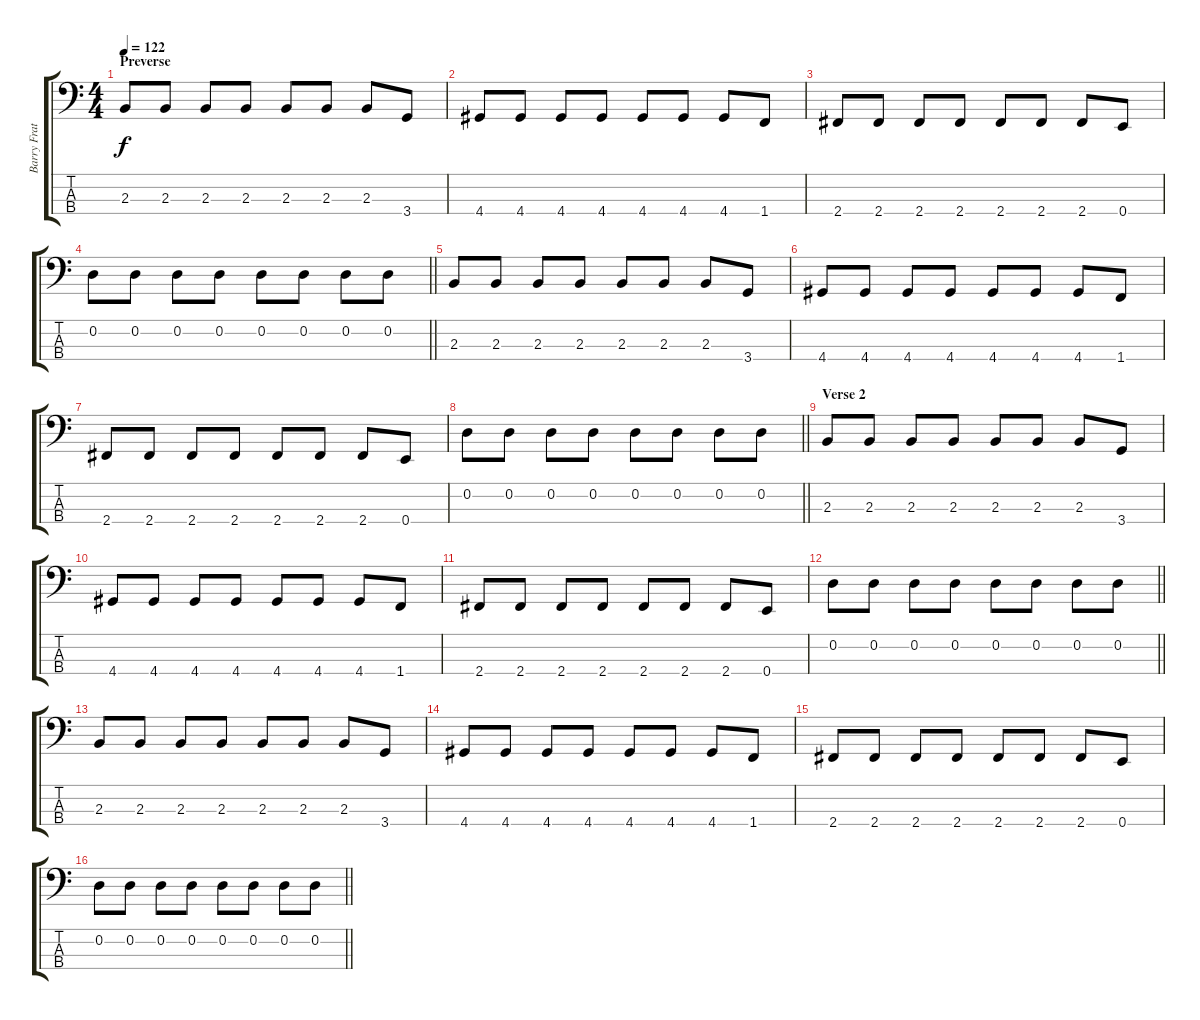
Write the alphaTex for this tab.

\track ("Barry Fratelli" "Barry Frat") {instrument electricbassfinger}
\staff {score tabs}
\tuning (G2 D2 A1 E1) {hide}
\ts (4 4)
\section ("" "Preverse")
\tempo 122
\clef f4
\ks c
2.3.8{dy f} 2.3.8 2.3.8 2.3.8 2.3.8 2.3.8 2.3.8 3.4.8 |
4.4.8 4.4.8 4.4.8 4.4.8 4.4.8 4.4.8 4.4.8 1.4.8 |
2.4.8 2.4.8 2.4.8 2.4.8 2.4.8 2.4.8 2.4.8 0.4.8 |
\barLineRight lightlight
0.2.8 0.2.8 0.2.8 0.2.8 0.2.8 0.2.8 0.2.8 0.2.8 |
2.3.8 2.3.8 2.3.8 2.3.8 2.3.8 2.3.8 2.3.8 3.4.8 |
4.4.8 4.4.8 4.4.8 4.4.8 4.4.8 4.4.8 4.4.8 1.4.8 |
2.4.8 2.4.8 2.4.8 2.4.8 2.4.8 2.4.8 2.4.8 0.4.8 |
\barLineRight lightlight
0.2.8 0.2.8 0.2.8 0.2.8 0.2.8 0.2.8 0.2.8 0.2.8 |
\section ("" "Verse 2")
2.3.8 2.3.8 2.3.8 2.3.8 2.3.8 2.3.8 2.3.8 3.4.8 |
4.4.8 4.4.8 4.4.8 4.4.8 4.4.8 4.4.8 4.4.8 1.4.8 |
2.4.8 2.4.8 2.4.8 2.4.8 2.4.8 2.4.8 2.4.8 0.4.8 |
\barLineRight lightlight
0.2.8 0.2.8 0.2.8 0.2.8 0.2.8 0.2.8 0.2.8 0.2.8 |
2.3.8 2.3.8 2.3.8 2.3.8 2.3.8 2.3.8 2.3.8 3.4.8 |
4.4.8 4.4.8 4.4.8 4.4.8 4.4.8 4.4.8 4.4.8 1.4.8 |
2.4.8 2.4.8 2.4.8 2.4.8 2.4.8 2.4.8 2.4.8 0.4.8 |
\barLineRight lightlight
0.2.8 0.2.8 0.2.8 0.2.8 0.2.8 0.2.8 0.2.8 0.2.8
